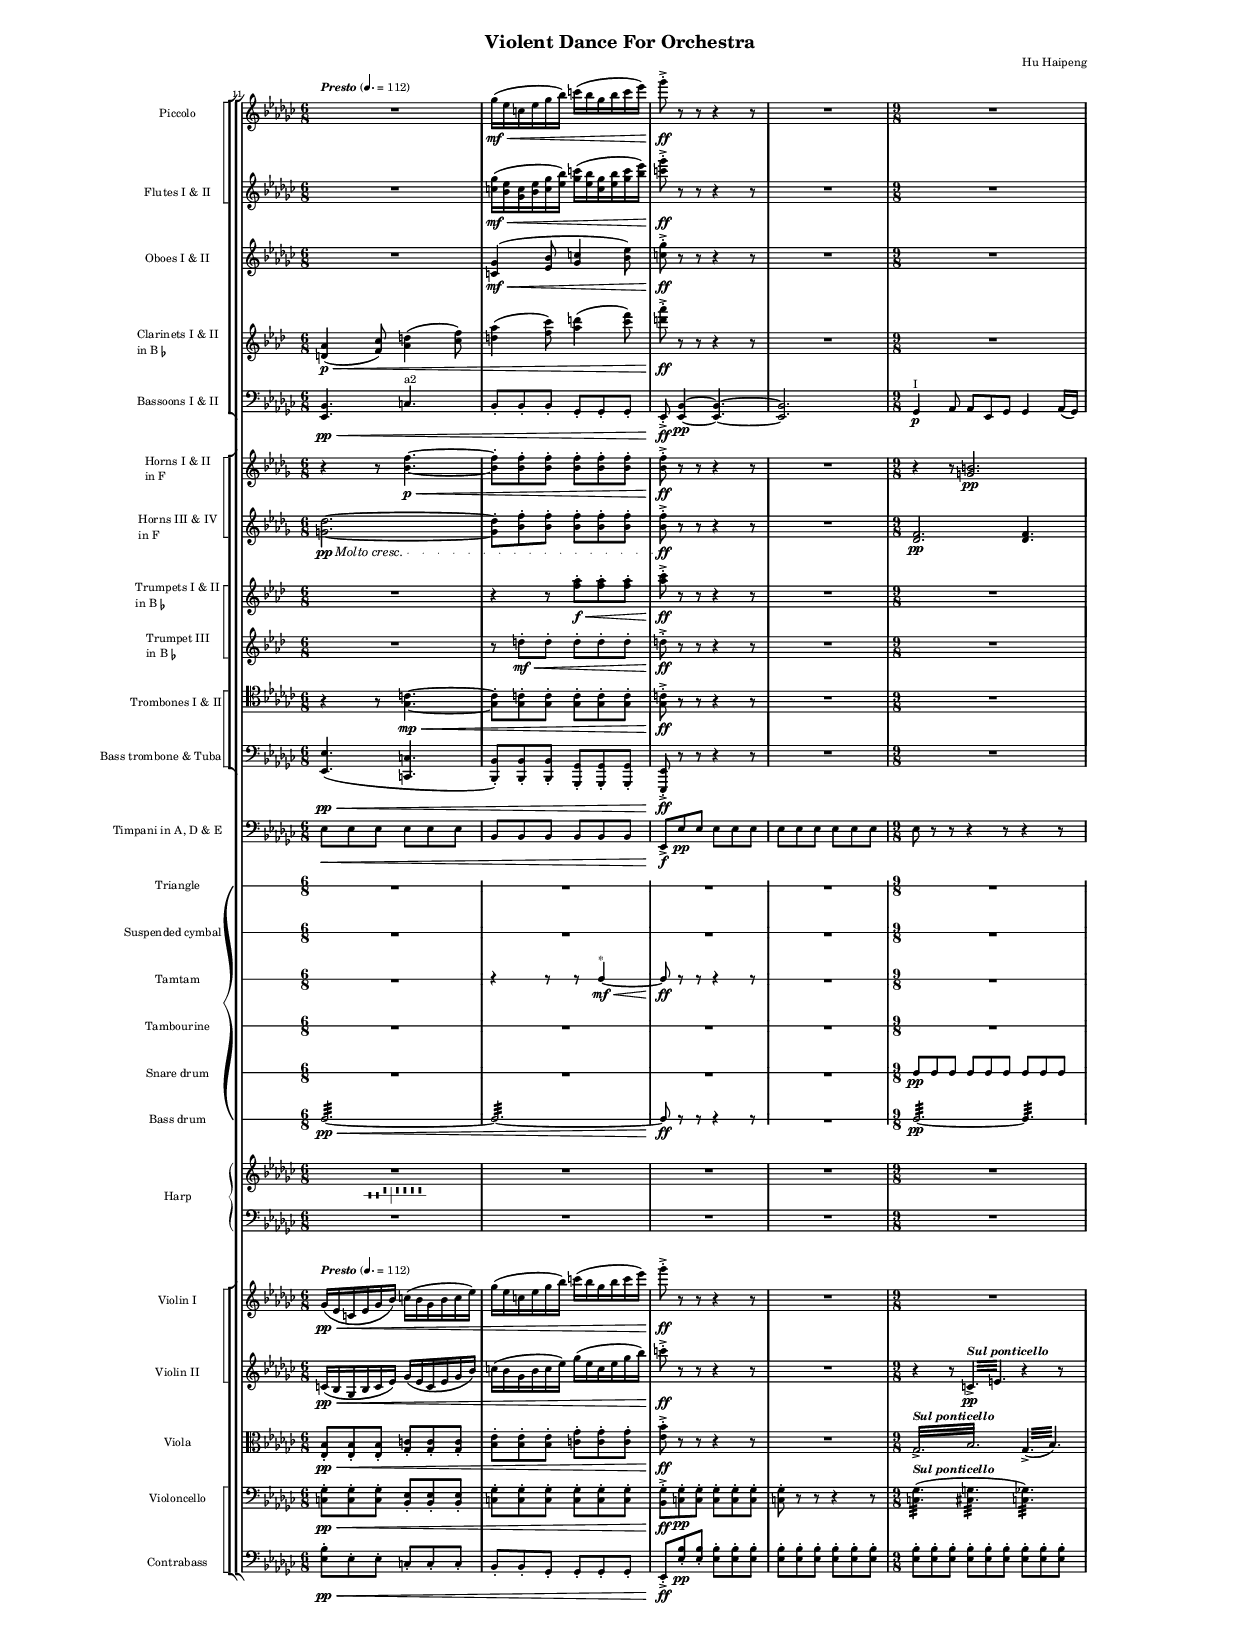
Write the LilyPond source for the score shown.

\version "2.17.6"

\header {
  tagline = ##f
  title = "Violent Dance For Orchestra"
  composer = "Hu Haipeng"
%  arranger = "July 5, 2009"

%  poet = "  I'm writing this piece because I'm terribly frustrated, facing a task which will seriously stain my aesthetics and conviction to the true art. It consists of all kinds of devils, dancing and whirling violently, turning the world into an abyss of darkness. Although the main melodies are derived from folk music, these are only a beautiful skin, and the essence of this piece is violent and evil, full of my 10 years' pain and rage. It's a large volcano of my long repressed heart!"
}

\paper{
  line-width = 158\mm
}

%% markups
#(define-markup-list-command (paragraph layout props args) (markup-list?)
  (let ((indent (chain-assoc-get 'par-indent props 2)))
  (interpret-markup-list layout props
  (make-justified-lines-markup-list (cons (make-hspace-markup indent)
  args)))))

#(define-markup-command (vspace layout props amount) (number?)
  "This produces a invisible object taking vertical space."
  (let ((amount (* amount 3.0)))
    (if (> amount 0)
        (ly:make-stencil "" (cons -1 1) (cons 0 amount))
        (ly:make-stencil "" (cons -1 1) (cons amount amount)))))

%% text defs
presto = \markup { \bold \italic "Presto" }
div = \markup { \bold "Div." }
nondiv = \markup { \bold "Non div." }
unis = \markup { \bold "Unis." }
piz = \markup { \bold "Pizz." }
arc = \markup { \bold "Arco" }
pizz = \set Staff.midiInstrument = "pizzicato strings"
arco = \set Staff.midiInstrument = "string ensemble 1"
pont = \markup { \bold \italic "Sul ponticello" }
naturale = \markup { \bold \italic "Naturale" }
moltocr = {
  \set crescendoText = \markup { \italic "Molto cresc." }
  \set crescendoSpanner = #'text
  \override DynamicTextSpanner.style = #'dotted-line
}
offCr = {
  \unset crescendoText
  \unset crescendoSpanner
  \revert DynamicTextSpanner.style
}

%% Layout for piano dynamics
\layout {
  \context {
    \Voice
    \override Glissando.breakable = ##t
    \override TextSpanner.breakable = ##t
    \override DynamicLineSpanner.breakable = ##t
    \override DynamicTextSpanner.breakable = ##t
    \override TrillSpanner.breakable = ##t
  }
}

%% layout to create orchestra staff group
%% with non-spanned barlines between two instrument groups
\layout {
  \context {
    \StaffGroup
    \name Orchestra
    \remove "Span_bar_engraver"
  }
  \context {
    \Score
    \accepts Orchestra
  }
}

%% Layout to produce SquareStaff context
%% to group similar instruments in a staff group with thin square bracket
\layout {
  \context {
    \StaffGroup
    \name SquareStaff
    systemStartDelimiter = #'SystemStartSquare
  }
  \context {
    \Orchestra
    \accepts SquareStaff
  }
  \context {
    \StaffGroup
    \accepts SquareStaff
  }
}

%% Layout to produce MarkLine context
%% to place rehearsal marks and texts above full score
\layout {
  \context {
    \type "Engraver_group"
    \name "MarkLine"
    \consists "Output_property_engraver"
    \consists "Axis_group_engraver"
    \consists "Mark_engraver"
    \consists "Metronome_mark_engraver"
    \consists "Script_engraver"
    \consists "Text_engraver"
    \consists "Text_spanner_engraver"
    \consists "Font_size_engraver"
    \override VerticalAxisGroup.staff-affinity = #DOWN
    \override VerticalAxisGroup.nonstaff-relatedstaff-spacing.padding = #2
    \override VerticalAxisGroup.nonstaff-unrelatedstaff-spacing.padding = #5
    \override TextSpanner.breakable = ##t
  }
  \context {
    \Score
    \accepts "MarkLine"
  }
  \context {
    \Orchestra
    \accepts "MarkLine"
  }
  \context {
    \StaffGroup
    \accepts "MarkLine"
  }
}

%% layout to produce a smaller markline
%% put before 1st violin part
\layout {
  \context {
    \MarkLine
    \name "SmallMarkLine"
    \override MetronomeMark.outside-staff-priority = #800
    \override RehearsalMark.outside-staff-priority = #1200
  }
  \context {
    \Score
    \accepts SmallMarkLine
  }
  \context {
    \Orchestra
    \accepts SmallMarkLine
  }
  \context {
    \StaffGroup
    \accepts SmallMarkLine
  }
}

modern =
#`(Staff ,(make-accidental-rule 'same-octave 0)
  ,(make-accidental-rule 'any-octave 0)
  ,(make-accidental-rule 'same-octave 1))

\layout {
  \context {
    \Score
    autoAccidentals = #modern
    autoCautionaries = #modern
  }
}

  marks = \relative c' {
    \set markFormatter = #format-mark-box-numbers
    \tempo \presto 4.=112
\set Score.currentBarNumber = #11
    s2.*4 |
    s1*9/8 |
  }

  piccolo = \relative c'''' {
    \clef treble \key ees \minor \time 6/8
    \transposition c''
    R2.
    ges,16(\mf\< ees c ees ges bes) c( bes ges bes c ees) |
    ges8-.->\!\ff \offCr r r r4 r8 | R2. |
    \time 9/8
    R1*9/8 |
  }

  flutes = \relative c'''' {
    \clef treble \key ees \minor \time 6/8
    R2.
    <ges, c,>16(\mf\< <ees bes> <c ges> <ees bes> <ges c,> <bes ees,>) <c ges>( <bes ees,> <ges c,> <bes ees,> <c ges> <ees bes>) |
    <ges c,>8-.->\!\ff \offCr r r r4 r8 | R2. |
    \time 9/8
    R1*9/8 |
  }

  oboes = \relative c''' {
    \clef treble \key ees \minor \time 6/8
    R2. |
    <ges, c,>4(\mf\< <bes ees,>8 <c ges>4 <ees bes>8) |
    <ges c,>-.->\!\ff \offCr r r r4 r8 | R2. |
    \time 9/8
    R1*9/8 |
  }

  clarinets = \relative c' {
    \clef treble \key f \minor \time 6/8
    \transposition bes
    <aes' d,>4(\p\< <c f,>8) <d aes>4( <f c>8) |
    <aes d,>4( <c f,>8) <d aes>4( <f c>8) |
    <aes d,>-.->\!\ff \offCr r r r4 r8 | R2. |
    \time 9/8
    R1*9/8 |
  }

  bassoons = \relative c, {
    \clef bass \key ees \minor \time 6/8
    <ees bes'>4.\pp\< c'^"a2" |
    bes8-. bes-. bes-. ges-. ges-. ges-. |
    ees-.->\!\ff \offCr <ees bes'>4\pp ~ <ees bes'>4. ~ | <ees bes'>2. |
    \time 9/8
    ges4\p^"I" aes8 aes ees ges ges4 aes16( ges) |
  }

  hornI = \relative c'' {
    \clef treble \key bes \minor \time 6/8
    \transposition f
    r4 r8 <f bes,>4.\p\< ~ |
    <f bes,>8-. <f bes,>-. <f bes,>-. <f bes,>-. <f bes,>-. <f bes,>-. |
    <f bes,>-.->\!\ff \offCr r r r4 r8 | R2. |
    \time 9/8
    r4 r8 <b, g>2.\pp |
  }

  hornII = \relative c'' {
    \clef treble \key bes \minor \time 6/8
    \transposition f
    \moltocr <des g,>2.\pp\< ~ |
    <des g,>8-. <f bes,>-. <f bes,>-. <f bes,>-. <f bes,>-. <f bes,>-. |
    <f bes,>-.->\!\ff \offCr r r r4 r8 | R2. |
    \time 9/8
    <f, des>2.\pp <f des>4. ~ |
  }

  trumpetI = \relative c''' {
    \clef treble \key f \minor \time 6/8
    \transposition bes
R2. |
    r4 r8 <aes f>-.\f\< <aes f>-. <aes f>-. |
    <c aes>-.->\!\ff r r r4 r8 | R2. |
    \time 9/8
    R1*9/8 |
  }

  trumpetII = \relative c'' {
    \clef treble \key f \minor \time 6/8
    \transposition bes
R2. |
    r8 d-.\mf\< d-. d-. d-. d-. |
    d-.->\!\ff \offCr r r r4 r8 | R2. |
    \time 9/8
    R1*9/8 |
  }

  trombones = \relative c' {
    \clef tenor \key ees \minor \time 6/8
    r4 r8 <ges c>4.\mp\< ~ |
    <ges c>8-. <ges c>-. <ges c>-. <ges c>-. <ges c>-. <ges c>-. |
    <ges c>-.->\!\ff \offCr r r r4 r8 | R2. |
    \time 9/8
    R1*9/8 |
  }

  tuba = \relative c,, {
    \clef bass \key ees \minor \time 6/8
    <ees' ees'>4.(\pp\< <c c'> |
    <bes bes'>8-.) <bes bes'>-. <bes bes'>-. <ges ges'>-. <ges ges'>-. <ges ges'>-. |
    <ees ees'>-.->\!\ff \offCr r r r4 r8 | R2. |
    \time 9/8
    R1*9/8 |
  }

  timpani = \relative c {
    \clef bass \key ees \minor \time 6/8
    ees8\< ees ees ees ees ees |
    bes bes bes bes bes bes |
    ees,->\!\f \offCr ees'\pp ees ees ees ees |
    ees ees ees ees ees ees |
    \time 9/8
    ees r r r4 r8 r4 r8 |
  }

  trian = \relative c' {
    \clef percussion \time 6/8
    R2.*4 |
    \time 9/8
    R1*9/8 |
  }

  cym = \relative c' {
    \clef percussion \time 6/8
    R2.*4 |
    \time 9/8
    R1*9/8 |
  }

  tamt = \relative c' {
    \clef percussion \time 6/8
R2. |
    r4 r8 r c4\mf\<^"*" ~ |
    c8\!\ff r r r4 r8 | R2. |
    \time 9/8
    R1*9/8 |
  }

  tamb = \relative c' {
    \clef percussion \time 6/8
    R2.*4 |
    \time 9/8
    R1*9/8 |
  }

  snare = \relative c' {
    \clef percussion \time 6/8
    R2.*4 |
    \time 9/8
    c8\pp c c c c c c c c |
  }

  bsdrum = \relative c' {
    \clef percussion \time 6/8
    c2.:32\pp\< ~ | c: ~ |
    c8\!\ff \offCr r r r4 r8 | R2. |
    \time 9/8
    c2.:32\pp ~ c4.: |
  }

  harprh = \relative c'' {
    \clef treble \key ees \minor \time 6/8
    \showStaffSwitch
    R2.*4_\markup { \harp-pedal #"--^|^^^^" } |
    \time 9/8
    R1*9/8 |
  }

  harplh = \relative c {
    \clef bass \key ees \minor
    \showStaffSwitch
    R2.*4 |
    R1*9/8 |
  }

  dynamics = {
    s2.*4 |
    s1*9/8 |
  }


  violinI = \relative c'''' {
    \clef treble \key ees \minor \time 6/8
    ges,,16(\pp\< ees c ees ges bes) c( bes ges bes c ees) |
    ges( ees c ees ges bes) c( bes ges bes c ees) |
    ges8-.->\!\ff \offCr r r r4 r8 | R2. |
    \time 9/8
    R1*9/8 |
  }

  violinII = \relative c''' {
    \clef treble \key ees \minor \time 6/8
    c,,16(\pp\< bes ges bes c ees) ges( ees c ees ges bes) |
    c( bes ges bes c ees) ges( ees c ees ges bes) |
    c8-.->\!\ff \offCr r r r4 r8 | R2. |
    \time 9/8
    r4 r8 \repeat tremolo 6 { c,,32->\pp^\pont e } r4 r8 |
  }

  viola = \relative c {
    \clef alto \key ees \minor \time 6/8
    <ees bes'>8-.\pp\< <ees bes'>-. <ees bes'>-. <ges c>-. <ges c>-. <ges c>-. |
    <bes ees>-. <bes ees>-. <bes ees>-. <c ges'>-. <c ges'>-. <c ges'>-. |
    <ees bes'>-.->\!\ff \offCr r r r4 r8 | R2. |
    \time 9/8
    \repeat tremolo 12 { ges,32->^\pont bes } \repeat tremolo 6 {ges->( bes) } |
  }

  cello = \relative c {
    \clef bass \key ees \minor \time 6/8
    <c ges'>8-.\pp\< <c ges'>-. <c ges'>-. <bes ees>-. <bes ees>-. <bes ees>-. |
    <c ges'>-. <c ges'>-. <c ges'>-. <c ges'>-. <c ges'>-. <c ges'>-. |
    <bes ges'>8-.->\!\ff \offCr <c ges'>-.\pp <c ges'>-. <c ges'>-. <c ges'>-. <c ges'>-. |
    <c ges'>-. r r r4 r8 |
    \time 9/8
    \repeat tremolo 12 <c ges'>32(^\pont \repeat tremolo 12 <cis g'> \repeat tremolo 12 <c ges'>) |
  }

  contrabass = \relative c {
    \clef bass \key ees \minor \time 6/8
    \transposition c
    <ees bes'>8-.\pp\< ees-. ees-. c-. c-. c-. |
    bes-. bes-. ges-. ges-. ges-. ges-. |
    ees-.->\!\ff \offCr <ees' bes'>-.\pp <ees bes'>-. <ees bes'>-. <ees bes'>-. <ees bes'>-. |
    <ees bes'>-. <ees bes'>-. <ees bes'>-. <ees bes'>-. <ees bes'>-. <ees bes'>-. |
    \time 9/8
    <ees bes'>-. <ees bes'>-. <ees bes'>-. <ees bes'>-. <ees bes'>-. <ees bes'>-. <ees bes'>-. <ees bes'>-. <ees bes'>-. |
  }

  #(set-global-staff-size 10)

  \score {
    \new Orchestra = "orchestra" <<
    \set Score.skipBars = ##f
    \new MarkLine { \marks }
      \new StaffGroup = "woodwind" <<
      \new SquareStaff = "picc fl" <<
        \new Staff = "piccolo" {
          \set Staff.instrumentName = "Piccolo"
          \set Staff.shortInstrumentName = "Picc."
        \piccolo
        }
        \new Staff = "flutes" {
          \set Staff.instrumentName = "Flutes I & II"
          \set Staff.shortInstrumentName = "Fl."
        \flutes
        }
      >>
      \new Staff = "oboes" {
        \set Staff.instrumentName = "Oboes I & II"
        \set Staff.shortInstrumentName = "Ob."
      \oboes
      }
      \new Staff = "clarinets" {
        \set Staff.instrumentName = \markup {
          \column { \line { "Clarinets I & II" }
            \line { "in B" \smaller \flat } } }
        \set Staff.shortInstrumentName = "Cl."
      \clarinets
      }
      \new Staff = "bassoons" {
        \set Staff.instrumentName = "Bassoons I & II"
        \set Staff.shortInstrumentName = "Bn."
      \bassoons
      }
    >>
    \new StaffGroup = "brass" <<
      \new SquareStaff = "horns" <<
        \new Staff = "hornsI" {
          \set Staff.instrumentName = \markup {
            \column { \line { "Horns I & II" }
              \line { "in F" } } }
          \set Staff.shortInstrumentName = "Hn. I & II"
        \hornI
        }
        \new Staff = "hornsII" {
          \set Staff.instrumentName = \markup {
            \column { \line { "Horns III & IV" }
              \line { "in F" } } }
          \set Staff.shortInstrumentName = "Hn. III & IV"
        \hornII
        }
      >>
      \new SquareStaff = "trumpets" <<
        \new Staff = "trumpetI" {
          \set Staff.instrumentName = \markup {
            \column { \line { "Trumpets I & II" }
            \line { "in B" \smaller \flat } } }
          \set Staff.shortInstrumentName = "Tp. I & II"
        \trumpetI
        }
        \new Staff = "trumpetII" {
          \set Staff.instrumentName = \markup {
            \column { \line { "Trumpet III" }
            \line { "in B" \smaller \flat } } }
          \set Staff.shortInstrumentName = "Tp. III"
        \trumpetII
        }
      >>
      \new SquareStaff = "trombones" <<
        \new Staff = "trombones 1 & 2" {
          \set Staff.instrumentName = "Trombones I & II"
          \set Staff.shortInstrumentName = "Tb. I & II"
        \trombones
        }
        \new Staff = "tuba" {
          \set Staff.instrumentName = "Bass trombone & Tuba"
          \set Staff.shortInstrumentName = "Btb. & Tu."
        \tuba
        }
      >>
    >>
    \new Staff = "timpani" {
      \set Staff.instrumentName = "Timpani in A, D & E"
      \set Staff.shortInstrumentName = "Tim."
    \timpani
    }
    \new GrandStaff = "drums" <<
      \new RhythmicStaff = "triangle" {
        \set RhythmicStaff.instrumentName = "Triangle"
        \set RhythmicStaff.shortInstrumentName = "Tri."
      \trian
      }
      \new RhythmicStaff = "cymbals" {
        \set RhythmicStaff.instrumentName = "Suspended cymbal"
        \set RhythmicStaff.shortInstrumentName = "Susp. cym."
      \cym
      }
      \new RhythmicStaff = "tamtam" {
        \set RhythmicStaff.instrumentName = "Tamtam"
        \set RhythmicStaff.shortInstrumentName = "Tamt."
      \tamt
      }
      \new RhythmicStaff = "tambourine" {
        \set RhythmicStaff.instrumentName = "Tambourine"
        \set RhythmicStaff.shortInstrumentName = "Tamb."
      \tamb
      }
      \new RhythmicStaff = "snare" {
        \set RhythmicStaff.instrumentName = "Snare drum"
        \set RhythmicStaff.shortInstrumentName = "Sn."
      \snare
      }
      \new RhythmicStaff = "bass drum" {
        \set RhythmicStaff.instrumentName = "Bass drum"
        \set RhythmicStaff.shortInstrumentName = "Bd."
      \bsdrum
      }
    >>
    \new PianoStaff = "harp" <<
      \set PianoStaff.instrumentName = "Harp"
      \set PianoStaff.shortInstrumentName = "Hrp."
      \set PianoStaff.connectArpeggios = ##t
      \new Staff = "rh" { \harprh }
      \new Dynamics { \dynamics }
      \new Staff = "lh" { \harplh }
    >>
    \new SmallMarkLine { \marks }
    \new StaffGroup = "strings" <<
      \new SquareStaff = "violins" <<
        \new Staff = "violin I" {
          \set Staff.instrumentName = "Violin I"
          \set Staff.shortInstrumentName = "Vn. I"
        \violinI
        }
        \new Staff = "violin II" {
          \set Staff.instrumentName = "Violin II"
          \set Staff.shortInstrumentName = "Vn. II"
        \violinII
        }
      >>
      \new Staff = "viola" {
        \set Staff.instrumentName = "Viola"
        \set Staff.shortInstrumentName = "Vl."
      \viola
      }
      \new SquareStaff = "Cello and Bass" <<
        \new Staff = "violoncello" {
          \set Staff.instrumentName = "Violoncello"
          \set Staff.shortInstrumentName = "Vc."
        \cello
        }
        \new Staff = "contrabass" {
          \set Staff.instrumentName = "Contrabass"
          \set Staff.shortInstrumentName = "Cb."
        \contrabass
        }
        >>
      >>
    >>
    \layout {
      \context {
        \Score
        \remove "Mark_engraver"
        \remove "Metronome_mark_engraver"
      }
      \context {
        \Staff \RemoveEmptyStaves
      }
    }
  }
